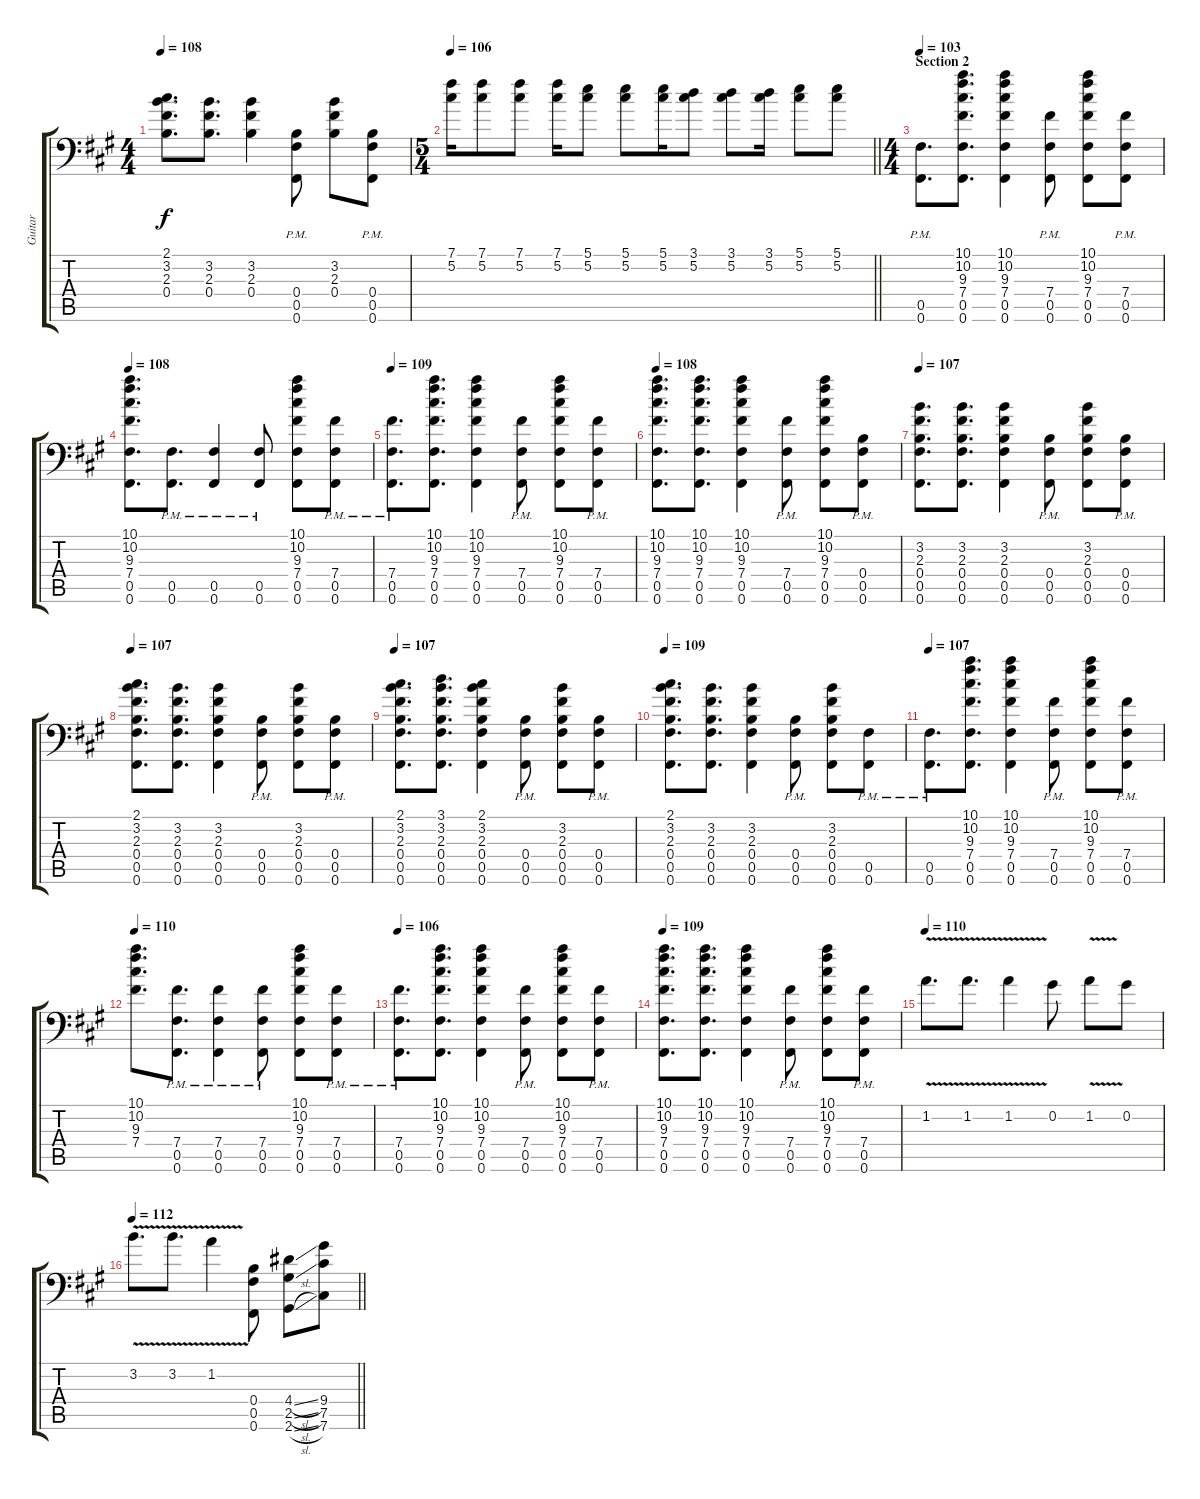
\track ("Guitar" "Guitar") {instrument overdrivenguitar}
\staff {score tabs}
\tuning (B3 Ab3 E3 B2 Gb2 Gb1) {hide}
\ts (4 4)
\tempo 108
\clef f4
\ks f#minor
(2.1 3.2 2.3 0.4).8{d dy f} (3.2 2.3 0.4).8{d} (3.2 2.3 0.4).4 (0.4{pm} 0.5{pm} 0.6{pm}).8 (3.2 2.3 0.4).8 (0.4{pm} 0.5{pm} 0.6{pm}).8 |
\ts (5 4)
\tempo 106
\barLineRight lightlight
(7.1 5.2).16{volume 5 instrument overdrivenguitar} (7.1 5.2).8 (7.1 5.2).8 (7.1 5.2).16 (5.1 5.2).8 (5.1 5.2).8 (5.1 5.2).16 (3.1 5.2).8 (3.1 5.2).8 (3.1 5.2).16 (5.1 5.2).8 (5.1 5.2).8 |
\ts (4 4)
\section ("" "Section 2")
\tempo 103
(0.5{pm} 0.6{pm}).8{d volume 13} (10.1 10.2 9.3 7.4 0.5 0.6).8{d} (10.1 10.2 9.3 7.4 0.5 0.6).4 (7.4{pm} 0.5{pm} 0.6{pm}).8 (10.1 10.2 9.3 7.4 0.5 0.6).8 (7.4{pm} 0.5{pm} 0.6{pm}).8 |
\tempo 108
(10.1 10.2 9.3 7.4 0.5 0.6).8{d} (0.5{pm} 0.6{pm}).8{d} (0.5{pm} 0.6{pm}).4 (0.5{pm} 0.6{pm}).8 (10.1 10.2 9.3 7.4 0.5 0.6).8 (7.4{pm} 0.5{pm} 0.6{pm}).8 |
\tempo 109
(7.4{pm} 0.5{pm} 0.6{pm}).8{d} (10.1 10.2 9.3 7.4 0.5 0.6).8{d} (10.1 10.2 9.3 7.4 0.5 0.6).4 (7.4{pm} 0.5{pm} 0.6{pm}).8 (10.1 10.2 9.3 7.4 0.5 0.6).8 (7.4{pm} 0.5{pm} 0.6{pm}).8 |
\tempo 108
(10.1 10.2 9.3 7.4 0.5 0.6).8{d} (10.1 10.2 9.3 7.4 0.5 0.6).8{d} (10.1 10.2 9.3 7.4 0.5 0.6).4 (7.4{pm} 0.5{pm} 0.6{pm}).8 (10.1 10.2 9.3 7.4 0.5 0.6).8 (0.4{pm} 0.5{pm} 0.6{pm}).8 |
\tempo 107
(3.2 2.3 0.4 0.5 0.6).8{d} (3.2 2.3 0.4 0.5 0.6).8{d} (3.2 2.3 0.4 0.5 0.6).4 (0.4{pm} 0.5{pm} 0.6{pm}).8 (3.2 2.3 0.4 0.5 0.6).8 (0.4{pm} 0.5{pm} 0.6{pm}).8 |
\tempo 107
(2.1 3.2 2.3 0.4 0.5 0.6).8{d} (3.2 2.3 0.4 0.5 0.6).8{d} (3.2 2.3 0.4 0.5 0.6).4 (0.4{pm} 0.5{pm} 0.6{pm}).8 (3.2 2.3 0.4 0.5 0.6).8 (0.4{pm} 0.5{pm} 0.6{pm}).8 |
\tempo 107
(2.1 3.2 2.3 0.4 0.5 0.6).8{d} (3.1 3.2 2.3 0.4 0.5 0.6).8{d} (2.1 3.2 2.3 0.4 0.5 0.6).4 (0.4{pm} 0.5{pm} 0.6{pm}).8 (3.2 2.3 0.4 0.5 0.6).8 (0.4{pm} 0.5{pm} 0.6{pm}).8 |
\tempo 109
(2.1 3.2 2.3 0.4 0.5 0.6).8{d} (3.2 2.3 0.4 0.5 0.6).8{d} (3.2 2.3 0.4 0.5 0.6).4 (0.4{pm} 0.5{pm} 0.6{pm}).8 (3.2 2.3 0.4 0.5 0.6).8 (0.5{pm} 0.6{pm}).8 |
\tempo 107
(0.5{pm} 0.6{pm}).8{d} (10.1 10.2 9.3 7.4 0.5 0.6).8{d} (10.1 10.2 9.3 7.4 0.5 0.6).4 (7.4{pm} 0.5{pm} 0.6{pm}).8 (10.1 10.2 9.3 7.4 0.5 0.6).8 (7.4{pm} 0.5{pm} 0.6{pm}).8 |
\tempo 110
(10.1 10.2 9.3 7.4).8{d} (7.4{pm} 0.5{pm} 0.6{pm}).8{d} (7.4{pm} 0.5{pm} 0.6{pm}).4 (7.4{pm} 0.5{pm} 0.6{pm}).8 (10.1 10.2 9.3 7.4 0.5 0.6).8 (7.4{pm} 0.5{pm} 0.6{pm}).8 |
\tempo 106
(7.4{pm} 0.5{pm} 0.6{pm}).8{d} (10.1 10.2 9.3 7.4 0.5 0.6).8{d} (10.1 10.2 9.3 7.4 0.5 0.6).4 (7.4{pm} 0.5{pm} 0.6{pm}).8 (10.1 10.2 9.3 7.4 0.5 0.6).8 (7.4{pm} 0.5{pm} 0.6{pm}).8 |
\tempo 109
(10.1 10.2 9.3 7.4 0.5 0.6).8{d} (10.1 10.2 9.3 7.4 0.5 0.6).8{d} (10.1 10.2 9.3 7.4 0.5 0.6).4 (7.4{pm} 0.5{pm} 0.6{pm}).8 (10.1 10.2 9.3 7.4 0.5 0.6).8 (7.4{pm} 0.5{pm} 0.6{pm}).8 |
\tempo 110
1.2{v}.8{d} 1.2{v}.8{d} 1.2{v}.4 0.2.8 1.2{v}.8 0.2.8 |
\tempo 112
\barLineRight lightlight
3.2{v}.8{d} 3.2{v}.8{d} 1.2{v}.4 (0.4 0.5 0.6).8 (4.4{sl} 2.5{sl} 2.6{sl}).8 (9.4 7.5 7.6).8
